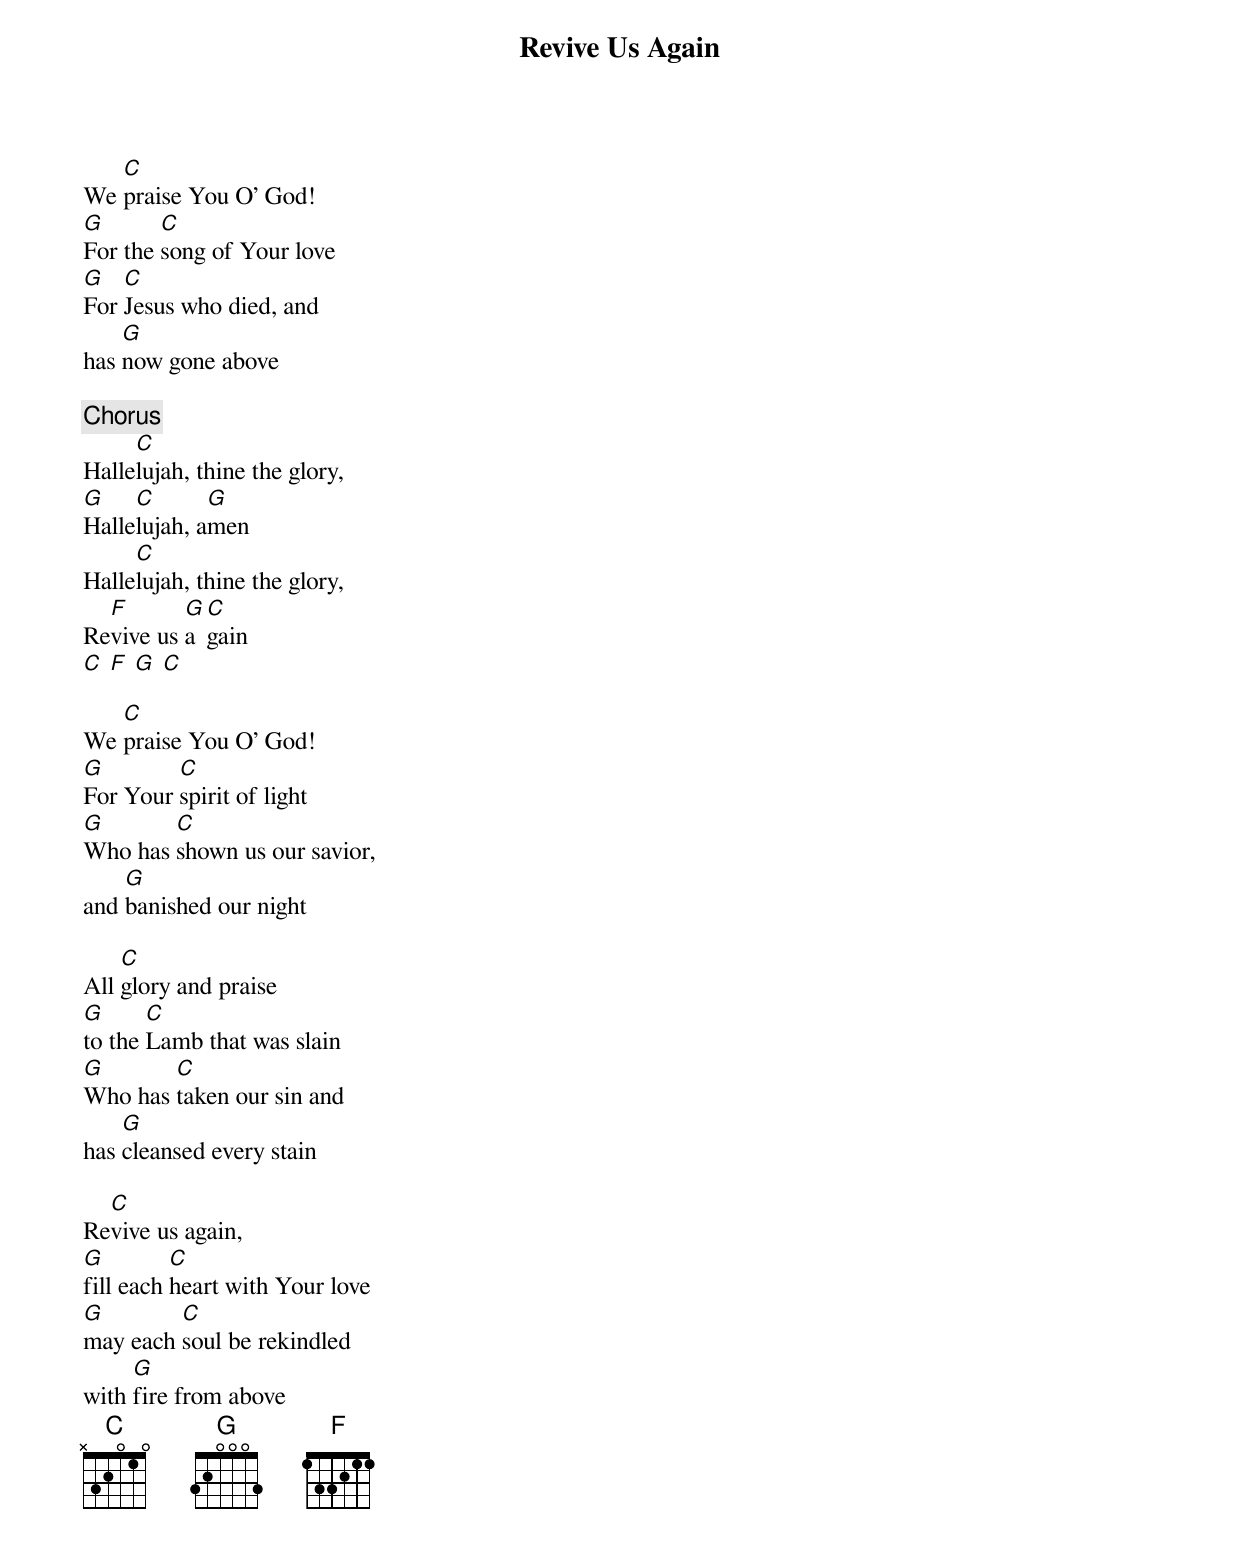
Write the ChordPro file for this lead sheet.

{Title: Revive Us Again}

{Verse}
We [C]praise You O' God!
[G]For the [C]song of Your love
[G]For [C]Jesus who died, and
has [G]now gone above

{Chorus}
Halle[C]lujah, thine the glory,
[G]Halle[C]lujah, a[G]men
Halle[C]lujah, thine the glory,
Re[F]vive us [G]a[C]gain
[C] [F] [G] [C]

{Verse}
We [C]praise You O' God!
[G]For Your [C]spirit of light
[G]Who has [C]shown us our savior,
and [G]banished our night

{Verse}
All [C]glory and praise
[G]to the [C]Lamb that was slain
[G]Who has [C]taken our sin and
has [G]cleansed every stain

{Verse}
Re[C]vive us again,
[G]fill each [C]heart with Your love
[G]may each [C]soul be rekindled
with [G]fire from above
